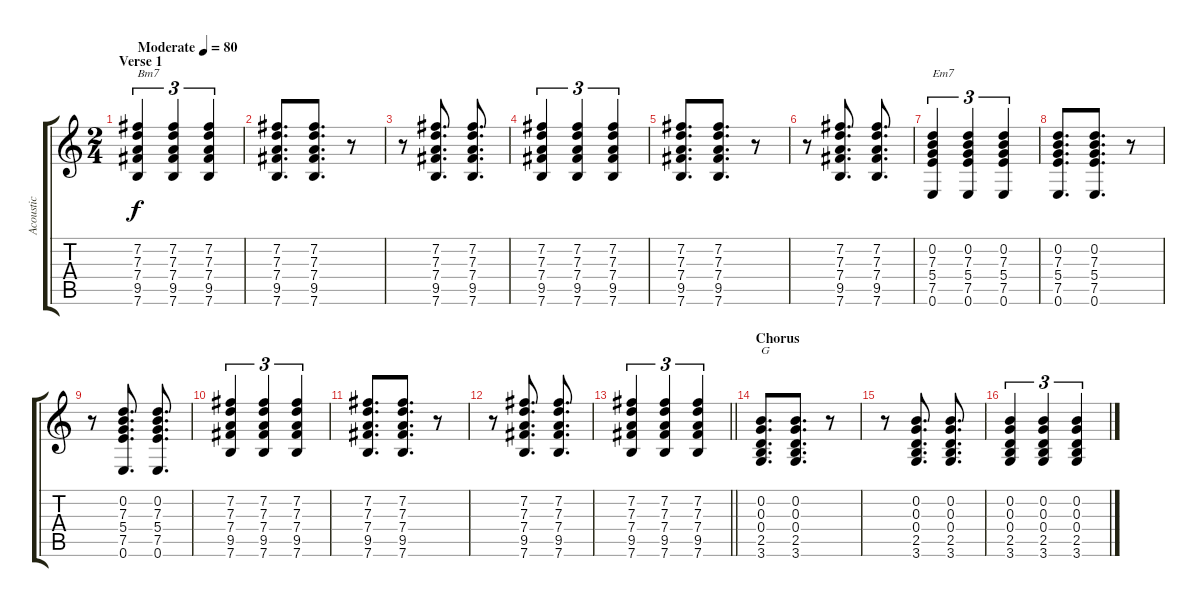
\track ("Acoustic" "Acoustic") {instrument acousticguitarsteel}
\staff {score tabs}
\tuning (E4 B3 G3 D3 A2 E2) {hide}
\ts (2 4)
\section ("" "Verse 1")
\tempo (80 "Moderate")
\clef g2
\ks c
(7.2 7.3 7.4 9.5 7.6).4{tu (3 2) txt "Bm7" dy f instrument acousticguitarsteel} (7.2 7.3 7.4 9.5 7.6).4{tu (3 2)} (7.2 7.3 7.4 9.5 7.6).4{tu (3 2)} |
(7.2 7.3 7.4 9.5 7.6).8{d} (7.2 7.3 7.4 9.5 7.6).8{d} r.8 |
r.8 (7.2 7.3 7.4 9.5 7.6).8{d} (7.2 7.3 7.4 9.5 7.6).8{d} |
(7.2 7.3 7.4 9.5 7.6).4{tu (3 2)} (7.2 7.3 7.4 9.5 7.6).4{tu (3 2)} (7.2 7.3 7.4 9.5 7.6).4{tu (3 2)} |
(7.2 7.3 7.4 9.5 7.6).8{d} (7.2 7.3 7.4 9.5 7.6).8{d} r.8 |
r.8 (7.2 7.3 7.4 9.5 7.6).8{d} (7.2 7.3 7.4 9.5 7.6).8{d} |
(0.2 7.3 5.4 7.5 0.6).4{tu (3 2) txt "Em7"} (0.2 7.3 5.4 7.5 0.6).4{tu (3 2)} (0.2 7.3 5.4 7.5 0.6).4{tu (3 2)} |
(0.2 7.3 5.4 7.5 0.6).8{d} (0.2 7.3 5.4 7.5 0.6).8{d} r.8 |
r.8 (0.2 7.3 5.4 7.5 0.6).8{d} (0.2 7.3 5.4 7.5 0.6).8{d} |
(7.2 7.3 7.4 9.5 7.6).4{tu (3 2)} (7.2 7.3 7.4 9.5 7.6).4{tu (3 2)} (7.2 7.3 7.4 9.5 7.6).4{tu (3 2)} |
(7.2 7.3 7.4 9.5 7.6).8{d} (7.2 7.3 7.4 9.5 7.6).8{d} r.8 |
r.8 (7.2 7.3 7.4 9.5 7.6).8{d} (7.2 7.3 7.4 9.5 7.6).8{d} |
\barLineRight lightlight
(7.2 7.3 7.4 9.5 7.6).4{tu (3 2)} (7.2 7.3 7.4 9.5 7.6).4{tu (3 2)} (7.2 7.3 7.4 9.5 7.6).4{tu (3 2)} |
\section ("" "Chorus")
(0.2 0.3 0.4 2.5 3.6).8{d txt "G"} (0.2 0.3 0.4 2.5 3.6).8{d} r.8 |
r.8 (0.2 0.3 0.4 2.5 3.6).8{d} (0.2 0.3 0.4 2.5 3.6).8{d} |
(0.2 0.3 0.4 2.5 3.6).4{tu (3 2)} (0.2 0.3 0.4 2.5 3.6).4{tu (3 2)} (0.2 0.3 0.4 2.5 3.6).4{tu (3 2)}
